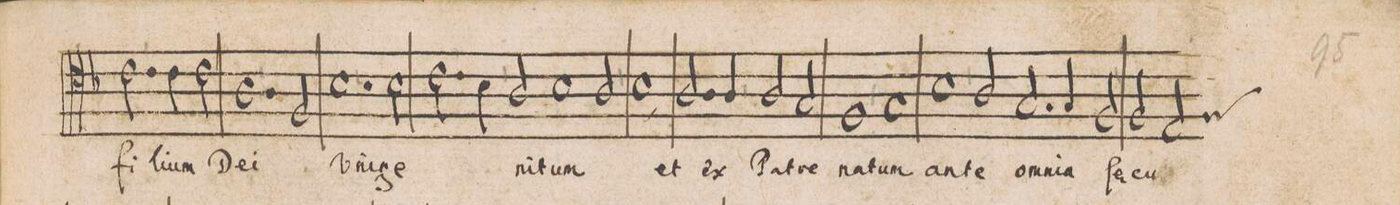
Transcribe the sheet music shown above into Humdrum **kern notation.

**kern	**text
*I"ALTVS	*
*clefC4	*
*k[b-]	*
*met(C|)	*
*M2/1	*
2.c\	fi-
=21	=21
4c\	-li-
2c\	-um
1.A	De-
=22	=22
2F/	-i
1.B-	u-
=23	=23
2B-\	-ni
2.c\	ge-
4B-\	.
=24	=24
2A/	.
1B-	.
2A/	-ni-
=25	=25
1B-,	-tum
2.A/	et
4A/	ex
=26	=26
2A/	Pa-
2G/	-tre
1F	na-
=27	=27
1G	-tum
1B-	an-
=28	=28
2A/	-te
2.G/	om-
4G/	-ni-
2F/	-a
=29	=29
2F/	ſae-
*custos:F	*
2E/	-cu-
*-	*-
